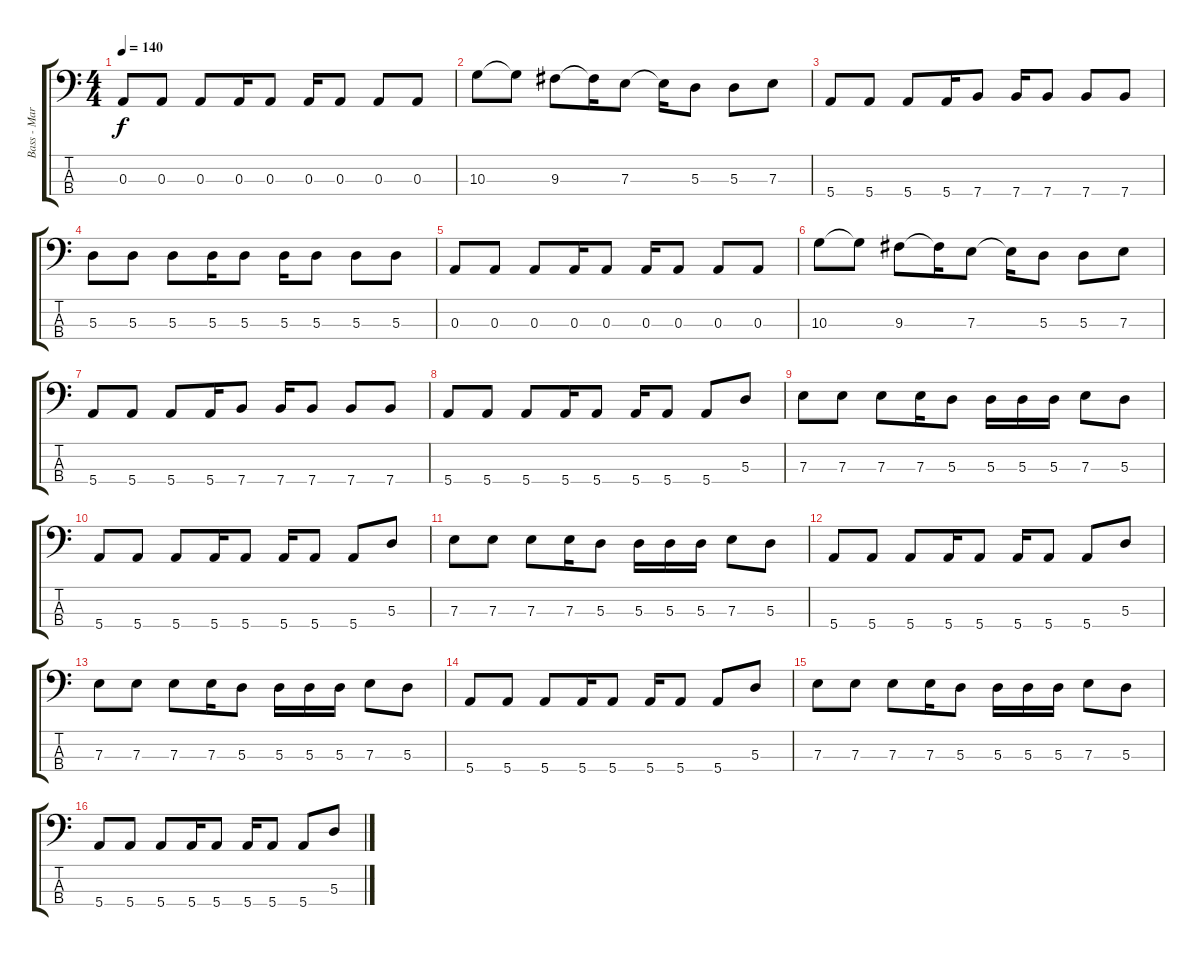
\track ("Bass - Mark Allan Hoppus" "Bass - Mar") {instrument electricbasspick}
\staff {score tabs}
\tuning (G2 D2 A1 E1) {hide}
\ts (4 4)
\tempo 140
\clef f4
\ks c
0.3.8{dy f} 0.3.8 0.3.8 0.3.16 0.3.8 0.3.16 0.3.8 0.3.8 0.3.8 |
10.3.8 10.3{t}.8 9.3.8 9.3{t}.16 7.3.8 7.3{t}.16 5.3.8 5.3.8 7.3.8 |
5.4.8 5.4.8 5.4.8 5.4.16 7.4.8 7.4.16 7.4.8 7.4.8 7.4.8 |
5.3.8 5.3.8 5.3.8 5.3.16 5.3.8 5.3.16 5.3.8 5.3.8 5.3.8 |
0.3.8 0.3.8 0.3.8 0.3.16 0.3.8 0.3.16 0.3.8 0.3.8 0.3.8 |
10.3.8 10.3{t}.8 9.3.8 9.3{t}.16 7.3.8 7.3{t}.16 5.3.8 5.3.8 7.3.8 |
5.4.8 5.4.8 5.4.8 5.4.16 7.4.8 7.4.16 7.4.8 7.4.8 7.4.8 |
5.4.8 5.4.8 5.4.8 5.4.16 5.4.8 5.4.16 5.4.8 5.4.8 5.3.8 |
7.3.8 7.3.8 7.3.8 7.3.16 5.3.8 5.3.16 5.3.16 5.3.16 7.3.8 5.3.8 |
5.4.8 5.4.8 5.4.8 5.4.16 5.4.8 5.4.16 5.4.8 5.4.8 5.3.8 |
7.3.8 7.3.8 7.3.8 7.3.16 5.3.8 5.3.16 5.3.16 5.3.16 7.3.8 5.3.8 |
5.4.8 5.4.8 5.4.8 5.4.16 5.4.8 5.4.16 5.4.8 5.4.8 5.3.8 |
7.3.8 7.3.8 7.3.8 7.3.16 5.3.8 5.3.16 5.3.16 5.3.16 7.3.8 5.3.8 |
5.4.8 5.4.8 5.4.8 5.4.16 5.4.8 5.4.16 5.4.8 5.4.8 5.3.8 |
7.3.8 7.3.8 7.3.8 7.3.16 5.3.8 5.3.16 5.3.16 5.3.16 7.3.8 5.3.8 |
5.4.8 5.4.8 5.4.8 5.4.16 5.4.8 5.4.16 5.4.8 5.4.8 5.3.8
